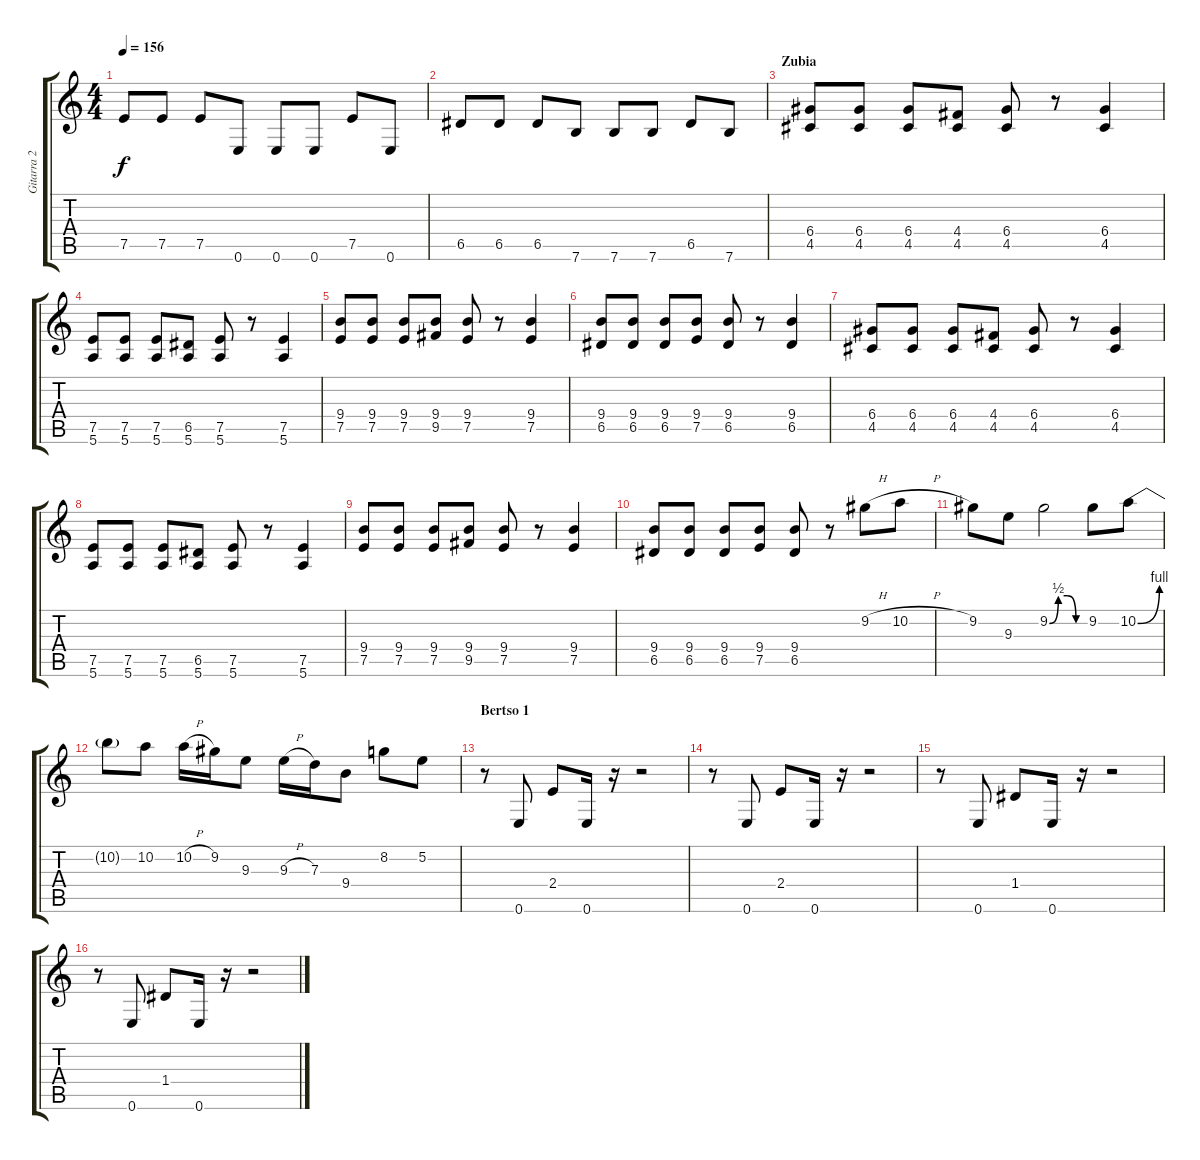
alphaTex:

\track ("Gitarra 2" "Gitarra 2") {instrument distortionguitar}
\staff {score tabs}
\tuning (E4 B3 G3 D3 A2 E2) {hide}
\ts (4 4)
\tempo 156
\clef g2
\ks c
7.5.8{dy f} 7.5.8 7.5.8 0.6.8 0.6.8 0.6.8 7.5.8 0.6.8 |
6.5.8 6.5.8 6.5.8 7.6.8 7.6.8 7.6.8 6.5.8 7.6.8 |
\section ("" "Zubia")
(6.4 4.5).8 (6.4 4.5).8 (6.4 4.5).8 (4.4 4.5).8 (6.4 4.5).8 r.8 (6.4 4.5).4 |
(7.5 5.6).8 (7.5 5.6).8 (7.5 5.6).8 (6.5 5.6).8 (7.5 5.6).8 r.8 (7.5 5.6).4 |
(9.4 7.5).8 (9.4 7.5).8 (9.4 7.5).8 (9.4 9.5).8 (9.4 7.5).8 r.8 (9.4 7.5).4 |
(9.4 6.5).8 (9.4 6.5).8 (9.4 6.5).8 (9.4 7.5).8 (9.4 6.5).8 r.8 (9.4 6.5).4 |
(6.4 4.5).8 (6.4 4.5).8 (6.4 4.5).8 (4.4 4.5).8 (6.4 4.5).8 r.8 (6.4 4.5).4 |
(7.5 5.6).8 (7.5 5.6).8 (7.5 5.6).8 (6.5 5.6).8 (7.5 5.6).8 r.8 (7.5 5.6).4 |
(9.4 7.5).8 (9.4 7.5).8 (9.4 7.5).8 (9.4 9.5).8 (9.4 7.5).8 r.8 (9.4 7.5).4 |
(9.4 6.5).8 (9.4 6.5).8 (9.4 6.5).8 (9.4 7.5).8 (9.4 6.5).8 r.8 9.2{h}.8 10.2{h}.8 |
9.2.8 9.3.8 9.2{be (custom 0 0 15 2 30 2 45 0 60 0)}.2 9.2.8 10.2{be (bend 0 0 60 4)}.8 |
10.2{t}.8 10.2.8 10.2{h}.16 9.2.16 9.3.8 9.3{h}.16 7.3.16 9.4.8 8.2.8 5.2.8 |
\section ("" "Bertso 1")
r.8 0.6.8 2.4.8 0.6.16 r.16 r.2 |
r.8 0.6.8 2.4.8 0.6.16 r.16 r.2 |
r.8 0.6.8 1.4.8 0.6.16 r.16 r.2 |
r.8 0.6.8 1.4.8 0.6.16 r.16 r.2
